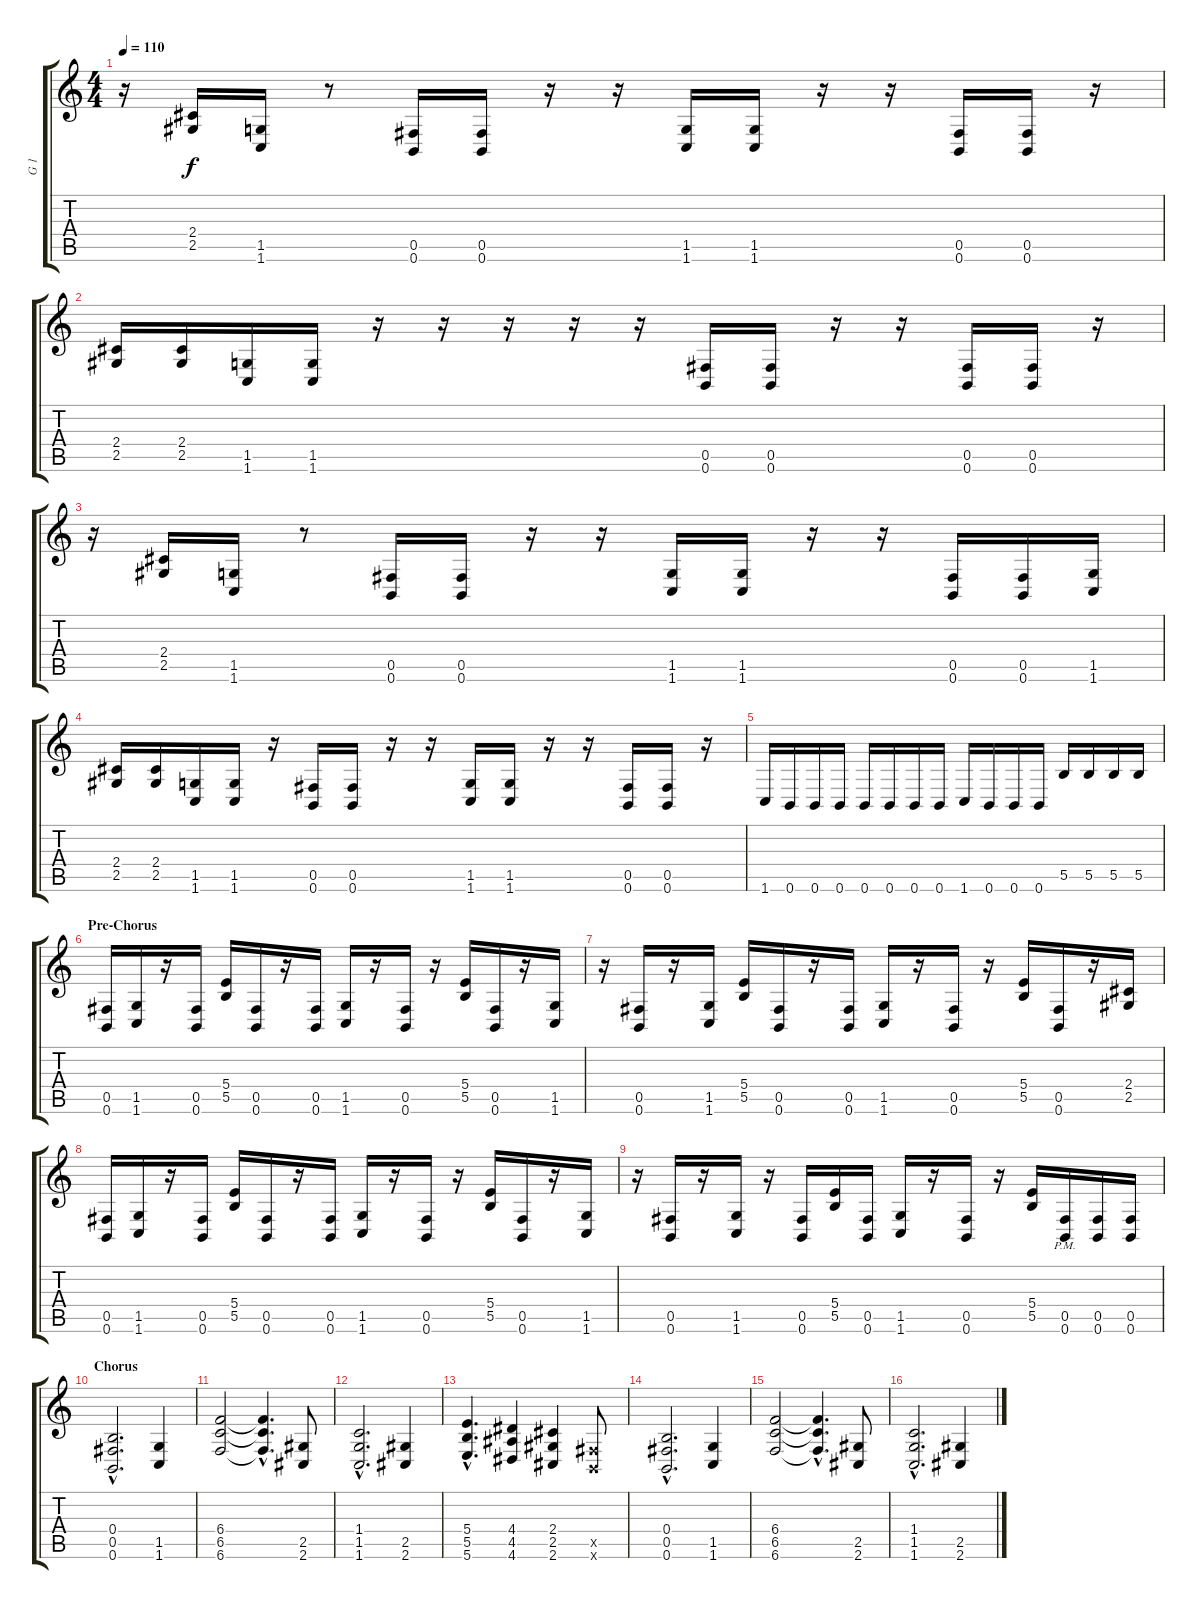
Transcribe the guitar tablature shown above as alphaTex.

\track ("G 1" "G 1") {instrument distortionguitar}
\staff {score tabs}
\tuning (Db4 Ab3 E3 B2 Gb2 B1) {hide}
\ts (4 4)
\tempo 110
\clef g2
\ks c
r.16{dy f} (2.4 2.5).16 (1.5 1.6).16 r.8 (0.5 0.6).16 (0.5 0.6).16 r.16 r.16 (1.5 1.6).16 (1.5 1.6).16 r.16 r.16 (0.5 0.6).16 (0.5 0.6).16 r.16 |
(2.4 2.5).16 (2.4 2.5).16 (1.5 1.6).16 (1.5 1.6).16 r.16 r.16 r.16 r.16 r.16 (0.5 0.6).16 (0.5 0.6).16 r.16 r.16 (0.5 0.6).16 (0.5 0.6).16 r.16 |
r.16 (2.4 2.5).16 (1.5 1.6).16 r.8 (0.5 0.6).16 (0.5 0.6).16 r.16 r.16 (1.5 1.6).16 (1.5 1.6).16 r.16 r.16 (0.5 0.6).16 (0.5 0.6).16 (1.5 1.6).16 |
(2.4 2.5).16 (2.4 2.5).16 (1.5 1.6).16 (1.5 1.6).16 r.16 (0.5 0.6).16 (0.5 0.6).16 r.16 r.16 (1.5 1.6).16 (1.5 1.6).16 r.16 r.16 (0.5 0.6).16 (0.5 0.6).16 r.16 |
1.6.16 0.6.16 0.6.16 0.6.16 0.6.16 0.6.16 0.6.16 0.6.16 1.6.16 0.6.16 0.6.16 0.6.16 5.5.16 5.5.16 5.5.16 5.5.16 |
\section ("" "Pre-Chorus")
(0.5 0.6).16 (1.5 1.6).16 r.16 (0.5 0.6).16 (5.4 5.5).16 (0.5 0.6).16 r.16 (0.5 0.6).16 (1.5 1.6).16 r.16 (0.5 0.6).16 r.16 (5.4 5.5).16 (0.5 0.6).16 r.16 (1.5 1.6).16 |
r.16 (0.5 0.6).16 r.16 (1.5 1.6).16 (5.4 5.5).16 (0.5 0.6).16 r.16 (0.5 0.6).16 (1.5 1.6).16 r.16 (0.5 0.6).16 r.16 (5.4 5.5).16 (0.5 0.6).16 r.16 (2.4 2.5).16 |
(0.5 0.6).16 (1.5 1.6).16 r.16 (0.5 0.6).16 (5.4 5.5).16 (0.5 0.6).16 r.16 (0.5 0.6).16 (1.5 1.6).16 r.16 (0.5 0.6).16 r.16 (5.4 5.5).16 (0.5 0.6).16 r.16 (1.5 1.6).16 |
r.16 (0.5 0.6).16 r.16 (1.5 1.6).16 r.16 (0.5 0.6).16 (5.4 5.5).16 (0.5 0.6).16 (1.5 1.6).16 r.16 (0.5 0.6).16 r.16 (5.4 5.5).16 (0.5{pm} 0.6{pm}).16 (0.5 0.6).16 (0.5 0.6).16 |
\section ("" "Chorus")
(0.4{hac} 0.5{hac} 0.6{hac}).2{d} (1.5 1.6).4 |
(6.4 6.5 6.6).2 (6.4{hac t} 6.5{hac t} 6.6{hac t}).4{d} (2.5 2.6).8 |
(1.4{hac} 1.5{hac} 1.6{hac}).2{d} (2.5 2.6).4 |
(5.4{hac} 5.5{hac} 5.6{hac}).4{d} (4.4 4.5 4.6).4 (2.4 2.5 2.6).4 (0.5{x} 0.6{x}).8 |
(0.4{hac} 0.5{hac} 0.6{hac}).2{d} (1.5 1.6).4 |
(6.4 6.5 6.6).2 (6.4{hac t} 6.5{hac t} 6.6{hac t}).4{d} (2.5 2.6).8 |
(1.4{hac} 1.5{hac} 1.6{hac}).2{d} (2.5 2.6).4
